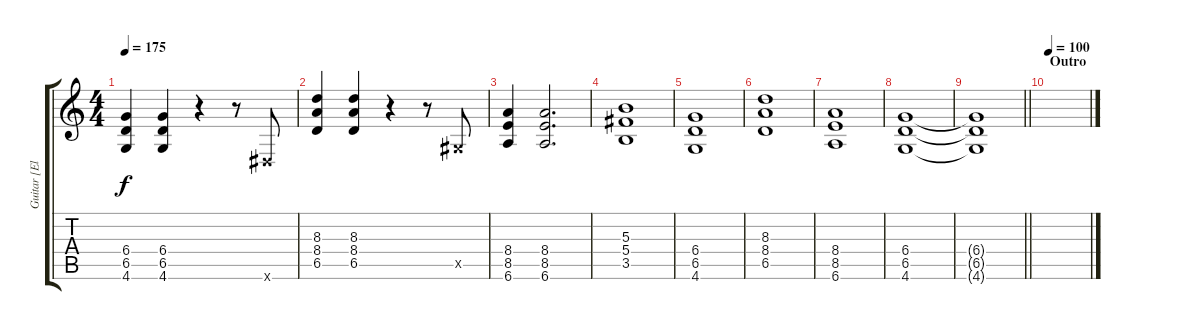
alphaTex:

\track ("Guitar [Electric]" "Guitar [El") {instrument distortionguitar}
\staff {score tabs}
\tuning (Eb4 Bb3 Gb3 Db3 Ab2 Eb2) {hide}
\ts (4 4)
\tempo 175
\clef g2
\ks c
(6.4 6.5 4.6).4{dy f} (6.4 6.5 4.6).4 r.4 r.8 0.6{x}.8 |
(8.3 8.4 6.5).4 (8.3 8.4 6.5).4 r.4 r.8 0.5{x}.8 |
(8.4 8.5 6.6).4 (8.4 8.5 6.6).2{d} |
(5.3 5.4 3.5).1 |
(6.4 6.5 4.6).1 |
(8.3 8.4 6.5).1 |
(8.4 8.5 6.6).1 |
(6.4 6.5 4.6).1 |
\barLineRight lightlight
(6.4{t} 6.5{t} 4.6{t}).1 |
\section ("" "Outro")
\tempo 100
